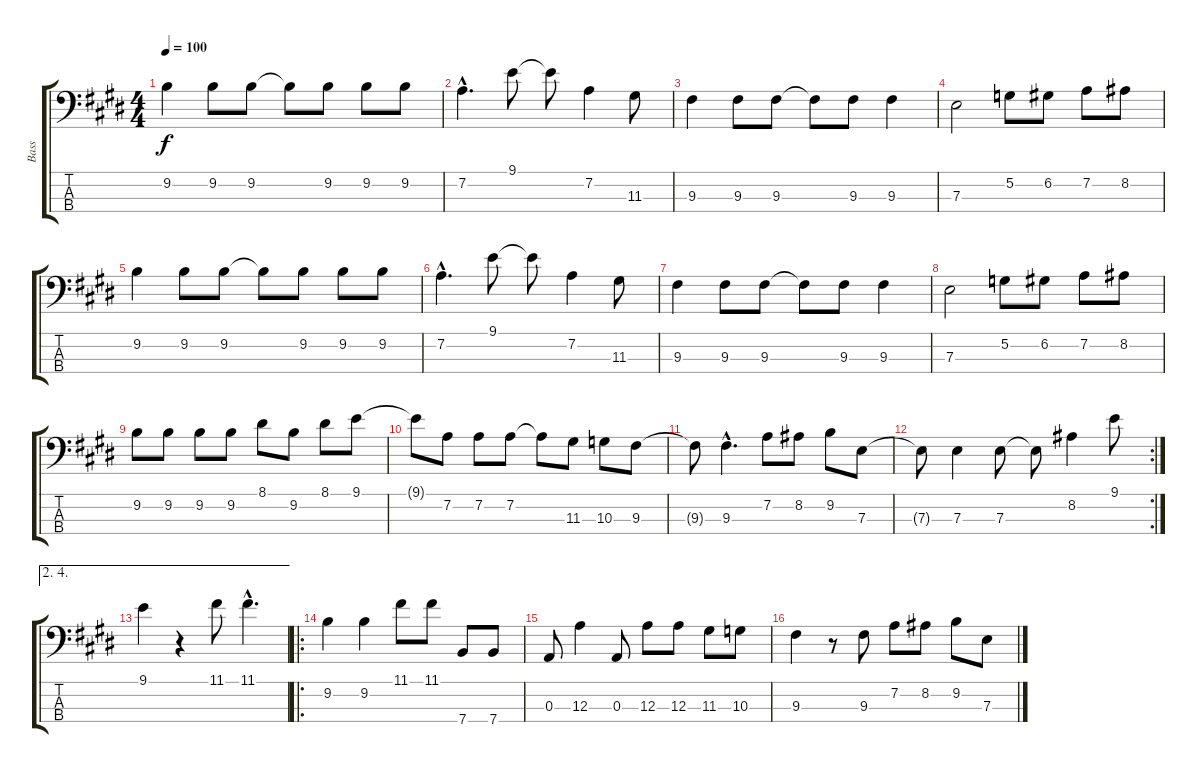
\track ("Bass" "Bass") {instrument electricbassfinger}
\staff {score tabs}
\tuning (G2 D2 A1 E1) {hide}
\ts (4 4)
\tempo 100
\clef f4
\ks e
9.2.4{dy f} 9.2.8 9.2.8 9.2{t}.8 9.2.8 9.2.8 9.2.8 |
7.2{hac}.4{d} 9.1.8 9.1{t}.8 7.2.4 11.3.8 |
9.3.4 9.3.8 9.3.8 9.3{t}.8 9.3.8 9.3.4 |
7.3.2 5.2.8 6.2.8 7.2.8 8.2.8 |
9.2.4 9.2.8 9.2.8 9.2{t}.8 9.2.8 9.2.8 9.2.8 |
7.2{hac}.4{d} 9.1.8 9.1{t}.8 7.2.4 11.3.8 |
9.3.4 9.3.8 9.3.8 9.3{t}.8 9.3.8 9.3.4 |
7.3.2 5.2.8 6.2.8 7.2.8 8.2.8 |
9.2.8 9.2.8 9.2.8 9.2.8 8.1.8 9.2.8 8.1.8 9.1.8 |
9.1{t}.8 7.2.8 7.2.8 7.2.8 7.2{t}.8 11.3.8 10.3.8 9.3.8 |
9.3{t}.8 9.3{hac}.4{d} 7.2.8 8.2.8 9.2.8 7.3.8 |
\rc 2
7.3{t}.8 7.3.4 7.3.8 7.3{t}.8 8.2.4 9.1.8 |
\ae (2 4)
9.1.4 r.4 11.1.8 11.1{hac}.4{d} |
\ro
9.2.4 9.2.4 11.1.8 11.1.8 7.4.8 7.4.8 |
0.3.8 12.3.4 0.3.8 12.3.8 12.3.8 11.3.8 10.3.8 |
9.3.4 r.8 9.3.8 7.2.8 8.2.8 9.2.8 7.3.8
